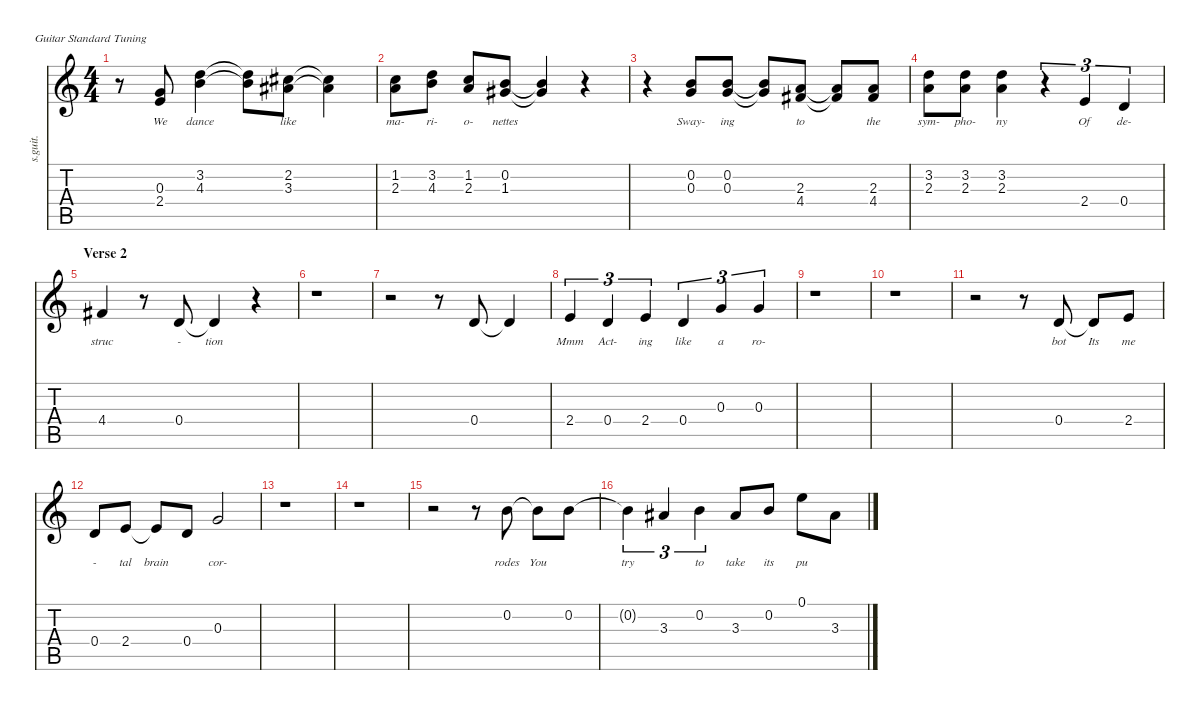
\defaultSystemsLayout 4
\hideDynamics
\bracketExtendMode nobrackets
\track ("Dave Mustaine (Vocals)" "s.guit.") {instrument baritonesax}
\staff {score tabs}
\tuning (E4 B3 G3 D3 A2 E2)
\displaytranspose 12
\ts (4 4)
\tempo (140 hide)
\clef g2
\ks c
r.8{dy f} (0.3 2.4).8{lyrics (0 "We") lyrics (1 "") lyrics (2 "") lyrics (3 "") lyrics (4 "")} (3.2 4.3).4{lyrics (0 "dance") lyrics (1 "") lyrics (2 "") lyrics (3 "") lyrics (4 "")} (3.2{t} 4.3{t}).8{lyrics (0 "") lyrics (1 "") lyrics (2 "") lyrics (3 "") lyrics (4 "")} (2.2{acc #} 3.3{acc #}).8{lyrics (0 "like") lyrics (1 "") lyrics (2 "") lyrics (3 "") lyrics (4 "")} (2.2{t acc #} 3.3{t acc #}).4{lyrics (0 "") lyrics (1 "") lyrics (2 "") lyrics (3 "") lyrics (4 "")} |
(1.2 2.3).8{lyrics (0 "ma-") lyrics (1 "") lyrics (2 "") lyrics (3 "") lyrics (4 "")} (3.2 4.3).8{lyrics (0 "ri-") lyrics (1 "") lyrics (2 "") lyrics (3 "") lyrics (4 "")} (1.2 2.3).8{lyrics (0 "o-") lyrics (1 "") lyrics (2 "") lyrics (3 "") lyrics (4 "")} (0.2 1.3{acc #}).8{lyrics (0 "nettes") lyrics (1 "") lyrics (2 "") lyrics (3 "") lyrics (4 "")} (0.2{t} 1.3{t acc #}).4{lyrics (0 "") lyrics (1 "") lyrics (2 "") lyrics (3 "") lyrics (4 "")} r.4 |
r.4 (0.2 0.3).8{lyrics (0 "Sway-") lyrics (1 "") lyrics (2 "") lyrics (3 "") lyrics (4 "")} (0.2 0.3).8{lyrics (0 "ing") lyrics (1 "") lyrics (2 "") lyrics (3 "") lyrics (4 "")} (0.2{t} 0.3{t}).8{lyrics (0 "") lyrics (1 "") lyrics (2 "") lyrics (3 "") lyrics (4 "")} (2.3 4.4{acc #}).8{lyrics (0 "to") lyrics (1 "") lyrics (2 "") lyrics (3 "") lyrics (4 "")} (2.3{t} 4.4{t acc #}).8{lyrics (0 "") lyrics (1 "") lyrics (2 "") lyrics (3 "") lyrics (4 "")} (2.3 4.4{acc #}).8{lyrics (0 "the") lyrics (1 "") lyrics (2 "") lyrics (3 "") lyrics (4 "")} |
(3.2 2.3).8{lyrics (0 "sym-") lyrics (1 "") lyrics (2 "") lyrics (3 "") lyrics (4 "")} (3.2 2.3).8{lyrics (0 "pho-") lyrics (1 "") lyrics (2 "") lyrics (3 "") lyrics (4 "")} (3.2 2.3).4{lyrics (0 "ny") lyrics (1 "") lyrics (2 "") lyrics (3 "") lyrics (4 "")} r.4{tu (3 2)} 2.4.4{tu (3 2) lyrics (0 "Of") lyrics (1 "") lyrics (2 "") lyrics (3 "") lyrics (4 "")} 0.4.4{tu (3 2) lyrics (0 "de-") lyrics (1 "") lyrics (2 "") lyrics (3 "") lyrics (4 "")} |
\section ("" "Verse 2")
4.4{acc #}.4{lyrics (0 "struc") lyrics (1 "") lyrics (2 "") lyrics (3 "") lyrics (4 "")} r.8 0.4.8{lyrics (0 "-") lyrics (1 "") lyrics (2 "") lyrics (3 "") lyrics (4 "")} 0.4{t}.4{lyrics (0 "tion") lyrics (1 "") lyrics (2 "") lyrics (3 "") lyrics (4 "")} r.4 |
r.1 |
r.2 r.8 0.4.8{lyrics (0 "") lyrics (1 "") lyrics (2 "") lyrics (3 "") lyrics (4 "")} 0.4{t}.4{lyrics (0 "") lyrics (1 "") lyrics (2 "") lyrics (3 "") lyrics (4 "")} |
2.4.4{tu (3 2) lyrics (0 "Mmm") lyrics (1 "") lyrics (2 "") lyrics (3 "") lyrics (4 "")} 0.4.4{tu (3 2) lyrics (0 "Act-") lyrics (1 "") lyrics (2 "") lyrics (3 "") lyrics (4 "")} 2.4.4{tu (3 2) lyrics (0 "ing") lyrics (1 "") lyrics (2 "") lyrics (3 "") lyrics (4 "")} 0.4.4{tu (3 2) lyrics (0 "like") lyrics (1 "") lyrics (2 "") lyrics (3 "") lyrics (4 "")} 0.3.4{tu (3 2) lyrics (0 "a") lyrics (1 "") lyrics (2 "") lyrics (3 "") lyrics (4 "")} 0.3.4{tu (3 2) lyrics (0 "ro-") lyrics (1 "") lyrics (2 "") lyrics (3 "") lyrics (4 "")} |
r.1 |
r.1 |
r.2 r.8 0.4.8{lyrics (0 "bot") lyrics (1 "") lyrics (2 "") lyrics (3 "") lyrics (4 "")} 0.4{t}.8{lyrics (0 "Its") lyrics (1 "") lyrics (2 "") lyrics (3 "") lyrics (4 "")} 2.4.8{lyrics (0 "me") lyrics (1 "") lyrics (2 "") lyrics (3 "") lyrics (4 "")} |
0.4.8{lyrics (0 "-") lyrics (1 "") lyrics (2 "") lyrics (3 "") lyrics (4 "")} 2.4.8{lyrics (0 "tal") lyrics (1 "") lyrics (2 "") lyrics (3 "") lyrics (4 "")} 2.4{t}.8{lyrics (0 "brain") lyrics (1 "") lyrics (2 "") lyrics (3 "") lyrics (4 "")} 0.4.8{lyrics (0 "") lyrics (1 "") lyrics (2 "") lyrics (3 "") lyrics (4 "")} 0.3.2{lyrics (0 "cor-") lyrics (1 "") lyrics (2 "") lyrics (3 "") lyrics (4 "")} |
r.1 |
r.1 |
r.2 r.8 0.2.8{lyrics (0 "rodes") lyrics (1 "") lyrics (2 "") lyrics (3 "") lyrics (4 "")} 0.2{t}.8{lyrics (0 "You") lyrics (1 "") lyrics (2 "") lyrics (3 "") lyrics (4 "")} 0.2.8{lyrics (0 "") lyrics (1 "") lyrics (2 "") lyrics (3 "") lyrics (4 "")} |
0.2{t}.4{tu (3 2) lyrics (0 "try") lyrics (1 "") lyrics (2 "") lyrics (3 "") lyrics (4 "")} 3.3{acc #}.4{tu (3 2) lyrics (0 "") lyrics (1 "") lyrics (2 "") lyrics (3 "") lyrics (4 "")} 0.2.4{tu (3 2) lyrics (0 "to") lyrics (1 "") lyrics (2 "") lyrics (3 "") lyrics (4 "")} 3.3{acc #}.8{lyrics (0 "take") lyrics (1 "") lyrics (2 "") lyrics (3 "") lyrics (4 "")} 0.2.8{lyrics (0 "its") lyrics (1 "") lyrics (2 "") lyrics (3 "") lyrics (4 "")} 0.1.8{lyrics (0 "pu") lyrics (1 "") lyrics (2 "") lyrics (3 "") lyrics (4 "")} 3.3{acc #}.8{lyrics (0 "") lyrics (1 "") lyrics (2 "") lyrics (3 "") lyrics (4 "")}
